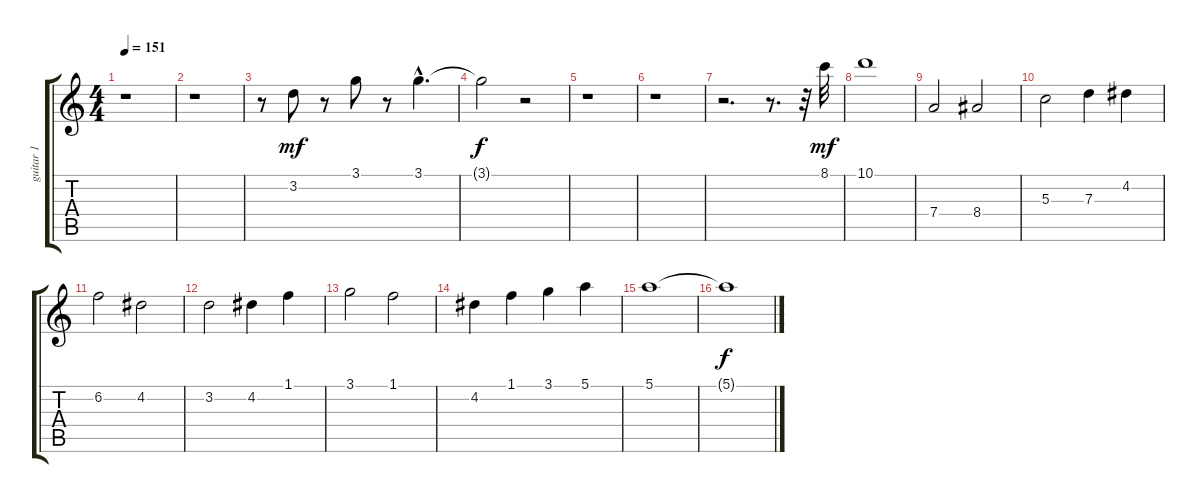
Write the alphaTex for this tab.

\track ("guitar 1" "guitar 1") {instrument overdrivenguitar}
\staff {score tabs}
\tuning (E4 B3 G3 D3 A2 E2) {hide}
\ts (4 4)
\tempo 151
\clef g2
\ks c
r.1{dy mf} |
r.1 |
r.8 3.2.8 r.8 3.1.8 r.8 3.1{hac}.4{d} |
3.1{t}.2{dy f} r.2 |
r.1 |
r.1 |
r.2{d} r.8{d} r.32 8.1.32{dy mf} |
10.1.1 |
7.4.2 8.4.2 |
5.3.2 7.3.4 4.2.4 |
6.2.2 4.2.2 |
3.2.2 4.2.4 1.1.4 |
3.1.2 1.1.2 |
4.2.4 1.1.4 3.1.4 5.1.4 |
5.1.1 |
5.1{t}.1{dy f}
